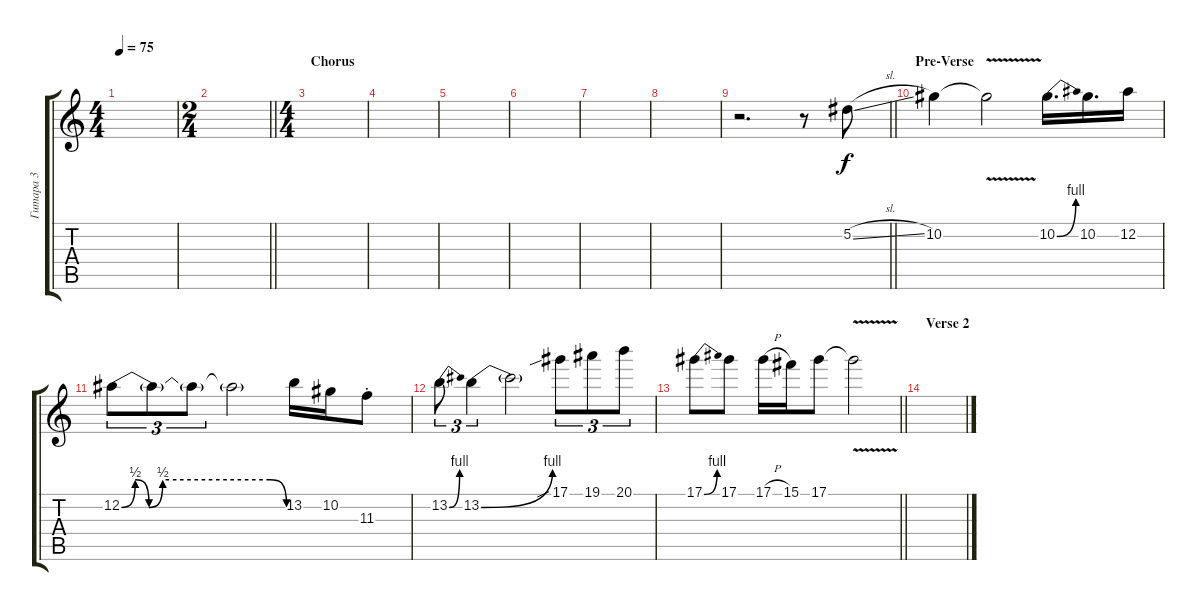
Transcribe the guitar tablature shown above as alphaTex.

\track ("Гитара 3" "Гитара 3") {instrument distortionguitar}
\staff {score tabs}
\tuning (Eb4 Bb3 Gb3 Db3 Ab2 Eb2) {hide}
\ts (4 4)
\tempo 75
\clef g2
\ks c
|
\ts (2 4)
\barLineRight lightlight
|
\ts (4 4)
\section ("" "Chorus")
|
|
|
|
|
|
\barLineRight lightlight
r.2{d} r.8 5.2{sl}.8 |
\section ("" "Pre-Verse")
10.2.4 10.2{v t}.2 10.2{be (bend 0 0 60 4)}.16{d} 10.2.16{d} 12.2.16 |
12.2{be (custom 0 0 5 2 10 0 15 2 54 2 60 0)}.8{tu (3 2)} 12.2{t}.8{tu (3 2)} 12.2{t}.8{tu (3 2)} 12.2{t}.2 13.2.16 10.2.16 11.3{st}.8 |
13.2{be (bend 0 0 60 4)}.8{tu (3 2)} 13.2{be (bend 0 0 60 4)}.4{tu (3 2)} 13.2{t}.2 17.1{sib}.8{tu (3 2)} 19.1.8{tu (3 2)} 20.1.8{tu (3 2)} |
\barLineRight lightlight
17.1{be (bend 0 0 60 4)}.8 17.1.8 17.1{h}.16 15.1.16 17.1.8 17.1{v t}.2 |
\section ("" "Verse 2")
